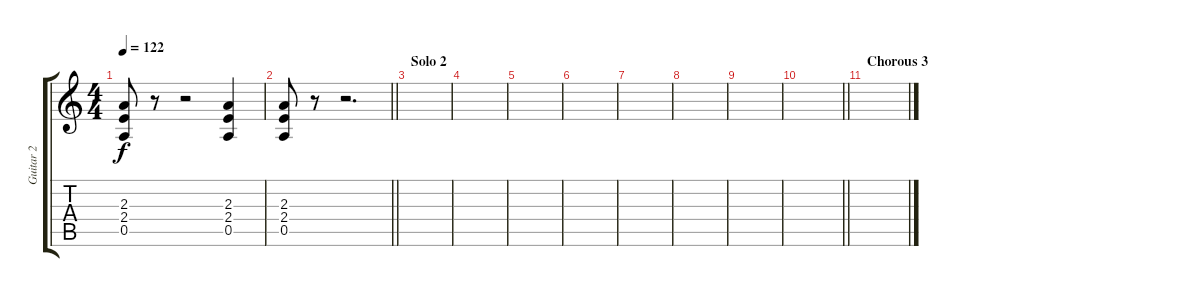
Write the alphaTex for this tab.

\track ("Guitar 2" "Guitar 2") {instrument distortionguitar}
\staff {score tabs}
\tuning (E4 B3 G3 D3 A2 E2) {hide}
\ts (4 4)
\tempo 122
\clef g2
\ks c
(2.3 2.4 0.5).8{dy f volume 6} r.8 r.2 (2.3 2.4 0.5).4 |
\barLineRight lightlight
(2.3 2.4 0.5).8 r.8 r.2{d} |
\section ("" "Solo 2")
|
|
|
|
|
|
|
\barLineRight lightlight
|
\section ("" "Chorous 3")
